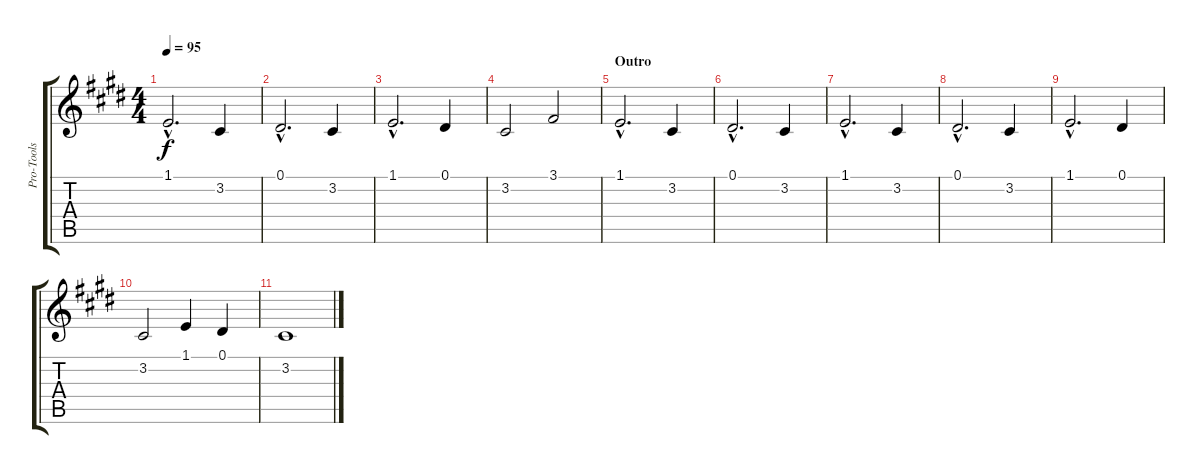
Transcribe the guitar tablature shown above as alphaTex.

\track ("Pro-Tools" "Pro-Tools") {instrument brightacousticpiano}
\staff {score tabs}
\tuning (Eb4 Bb3 Gb3 Db3 Ab2 Eb2) {hide}
\ts (4 4)
\tempo 95
\clef g2
\ks c#minor
1.1{hac}.2{d dy f} 3.2.4 |
0.1{hac}.2{d} 3.2.4 |
1.1{hac}.2{d} 0.1.4 |
3.2.2 3.1.2 |
\section ("" "Outro")
1.1{hac}.2{d} 3.2.4 |
0.1{hac}.2{d} 3.2.4 |
1.1{hac}.2{d} 3.2.4 |
0.1{hac}.2{d} 3.2.4 |
1.1{hac}.2{d} 0.1.4 |
3.2.2 1.1.4 0.1.4 |
3.2.1
